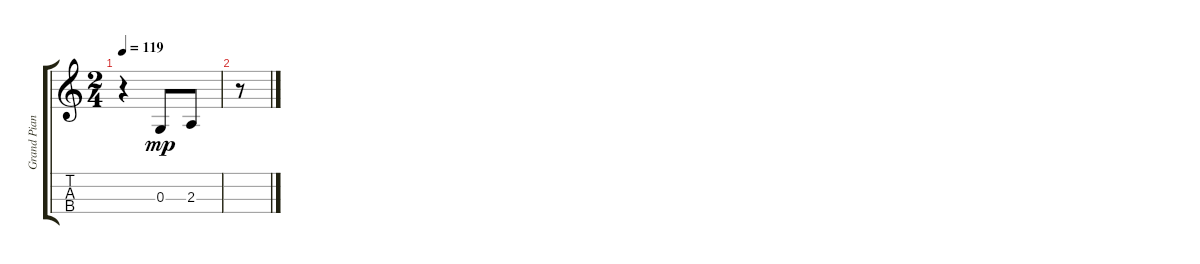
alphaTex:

\track ("Grand Piano" "Grand Pian") {instrument acousticgrandpiano}
\staff {score tabs}
\tuning (D4 B3 G3 D3) {hide}
\ts (2 4)
\tempo 119
\clef g2
\ks c
r.4{dy mp} 0.3.8 2.3.8 |
r.8
